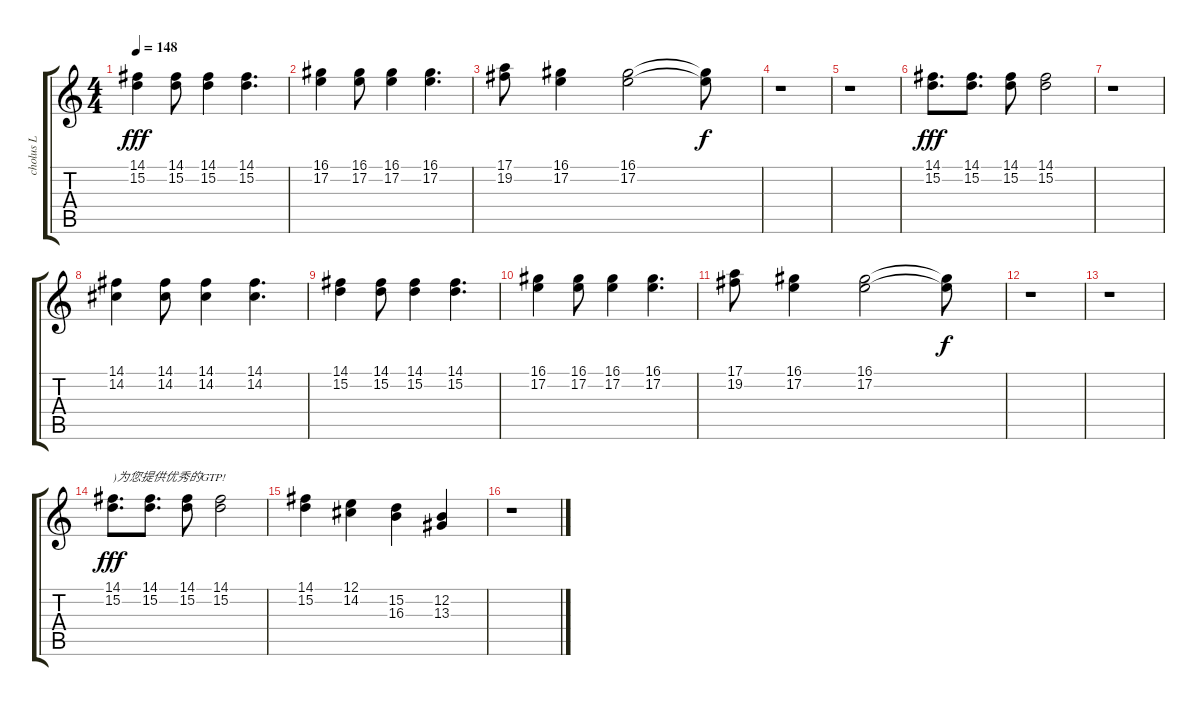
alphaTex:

\track ("cholus L" "cholus L") {instrument synthvoice}
\staff {score tabs}
\tuning (E4 B3 G3 D3 A2 E2) {hide}
\ts (4 4)
\tempo 148
\clef g2
\ks c
(14.1 15.2).4{dy fff} (14.1 15.2).8 (14.1 15.2).4 (14.1 15.2).4{d} |
(16.1 17.2).4 (16.1 17.2).8 (16.1 17.2).4 (16.1 17.2).4{d} |
(17.1 19.2).8 (16.1 17.2).4 (16.1 17.2).2 (16.1{t} 17.2{t}).8{dy f} |
r.1 |
r.1 |
(14.1 15.2).8{d dy fff} (14.1 15.2).8{d} (14.1 15.2).8 (14.1 15.2).2 |
r.1 |
(14.1 14.2).4 (14.1 14.2).8 (14.1 14.2).4 (14.1 14.2).4{d} |
(14.1 15.2).4 (14.1 15.2).8 (14.1 15.2).4 (14.1 15.2).4{d} |
(16.1 17.2).4 (16.1 17.2).8 (16.1 17.2).4 (16.1 17.2).4{d} |
(17.1 19.2).8 (16.1 17.2).4 (16.1 17.2).2 (16.1{t} 17.2{t}).8{dy f} |
r.1 |
r.1 |
(14.1 15.2).8{d txt ")为您提供优秀的GTP!" dy fff} (14.1 15.2).8{d} (14.1 15.2).8 (14.1 15.2).2 |
(14.1 15.2).4 (12.1 14.2).4 (15.2 16.3).4 (12.2 13.3).4 |
r.1
